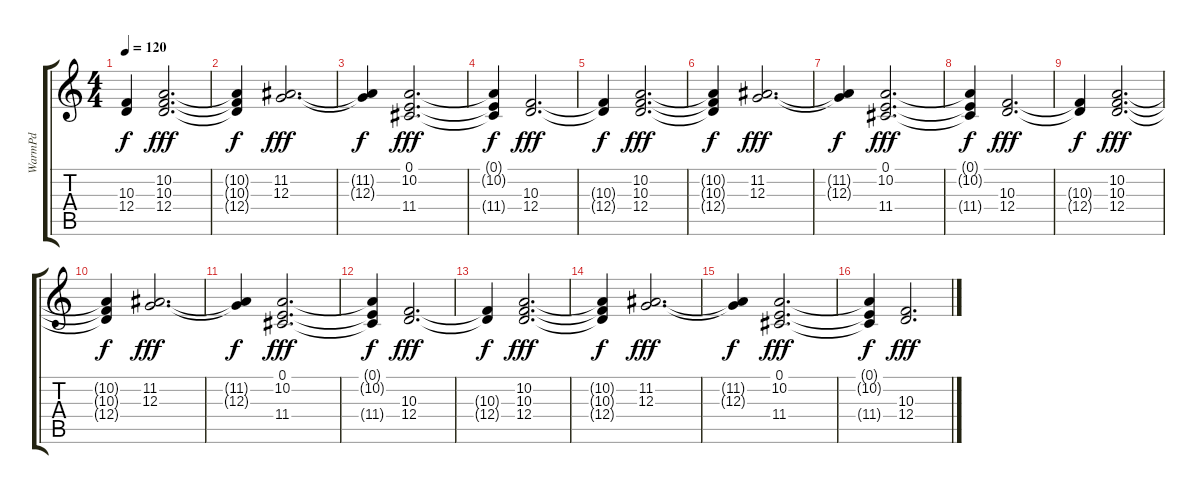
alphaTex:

\track ("WarmPd" "WarmPd") {instrument pad2warm}
\staff {score tabs}
\tuning (E4 B3 G3 D3 A2 E2) {hide}
\ts (4 4)
\tempo 120
\clef g2
\ks c
(10.3{t} 12.4{t}).4{dy f} (10.2 10.3 12.4).2{d dy fff} |
(10.2{t} 10.3{t} 12.4{t}).4{dy f} (11.2 12.3).2{d dy fff} |
(11.2{t} 12.3{t}).4{dy f} (0.1 10.2 11.4).2{d dy fff} |
(0.1{t} 10.2{t} 11.4{t}).4{dy f} (10.3 12.4).2{d dy fff} |
(10.3{t} 12.4{t}).4{dy f} (10.2 10.3 12.4).2{d dy fff} |
(10.2{t} 10.3{t} 12.4{t}).4{dy f} (11.2 12.3).2{d dy fff} |
(11.2{t} 12.3{t}).4{dy f} (0.1 10.2 11.4).2{d dy fff} |
(0.1{t} 10.2{t} 11.4{t}).4{dy f} (10.3 12.4).2{d dy fff} |
(10.3{t} 12.4{t}).4{dy f} (10.2 10.3 12.4).2{d dy fff} |
(10.2{t} 10.3{t} 12.4{t}).4{dy f} (11.2 12.3).2{d dy fff} |
(11.2{t} 12.3{t}).4{dy f} (0.1 10.2 11.4).2{d dy fff} |
(0.1{t} 10.2{t} 11.4{t}).4{dy f} (10.3 12.4).2{d dy fff} |
(10.3{t} 12.4{t}).4{dy f} (10.2 10.3 12.4).2{d dy fff} |
(10.2{t} 10.3{t} 12.4{t}).4{dy f} (11.2 12.3).2{d dy fff} |
(11.2{t} 12.3{t}).4{dy f} (0.1 10.2 11.4).2{d dy fff} |
(0.1{t} 10.2{t} 11.4{t}).4{dy f} (10.3 12.4).2{d dy fff}
